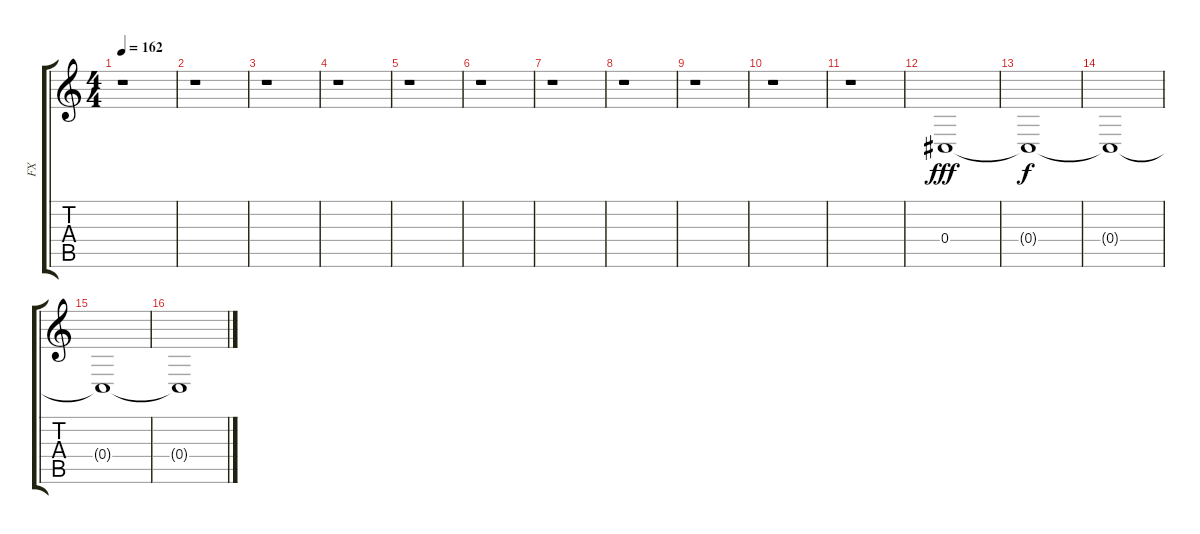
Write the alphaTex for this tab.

\track ("FX" "FX") {instrument tubularbells}
\staff {score tabs}
\tuning (Eb4 Bb3 Gb3 Db3 Ab2 Db2) {hide}
\ts (4 4)
\tempo 162
\clef g2
\ks c
r.1{dy f} |
r.1 |
r.1 |
r.1 |
r.1 |
r.1 |
r.1 |
r.1 |
r.1 |
r.1 |
r.1 |
0.4.1{dy fff} |
0.4{t}.1{dy f} |
0.4{t}.1 |
0.4{t}.1 |
0.4{t}.1
